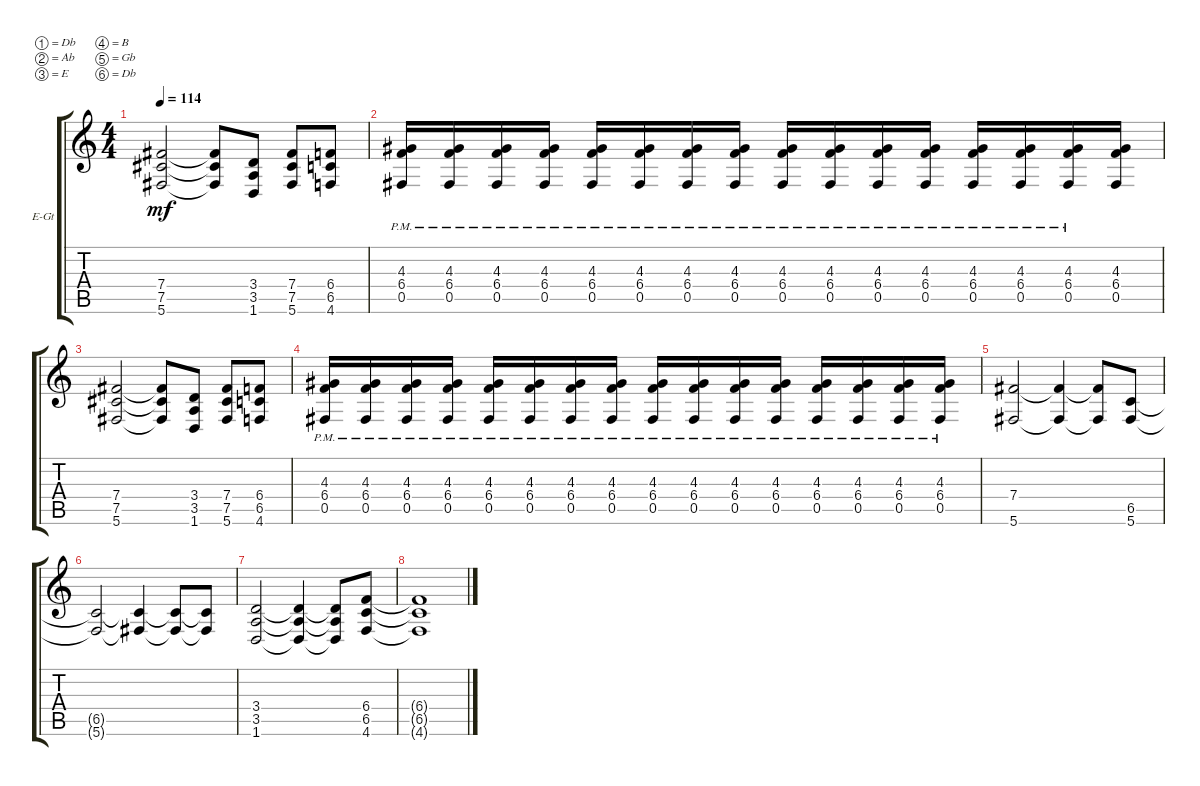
\defaultSystemsLayout 4
\bracketExtendMode groupsimilarinstruments
\firstSystemTrackNameOrientation horizontal
\otherSystemsTrackNameOrientation horizontal
\track ("Electric Guitar Seth" "E-Gt") {instrument distortionguitar}
\staff {score tabs}
\tuning (Db4 Ab3 E3 B2 Gb2 Db2)
\ts (4 4)
\tempo 114
\clef g2
\scale
0.333333
\ks c
(5.6 7.5 7.4).2{dy mf} (7.4{t} 7.5{t} 5.6{t}).8 (1.6 3.5 3.4).8 (5.6 7.5 7.4).8 (4.6 6.5 6.4).8 |
\scale
0.333333 (4.3{pm} 6.4{pm} 0.5{pm}).16 (0.5{pm} 6.4{pm} 4.3{pm}).16 (4.3{pm} 6.4{pm} 0.5{pm}).16 (0.5{pm} 6.4{pm} 4.3{pm}).16 (4.3{pm} 6.4{pm} 0.5{pm}).16 (0.5{pm} 6.4{pm} 4.3{pm}).16 (4.3{pm} 6.4{pm} 0.5{pm}).16 (0.5{pm} 6.4{pm} 4.3{pm}).16 (4.3{pm} 6.4{pm} 0.5{pm}).16 (0.5{pm} 6.4{pm} 4.3{pm}).16 (4.3{pm} 6.4{pm} 0.5{pm}).16 (0.5{pm} 6.4{pm} 4.3{pm}).16 (4.3{pm} 6.4{pm} 0.5{pm}).16 (0.5{pm} 6.4{pm} 4.3{pm}).16 (4.3{pm} 6.4{pm} 0.5{pm}).16 (4.3 6.4 0.5).16 |
\scale
0.333333 (5.6 7.5 7.4).2 (7.4{t} 7.5{t} 5.6{t}).8 (1.6 3.5 3.4).8 (5.6 7.5 7.4).8 (4.6 6.5 6.4).8 |
\scale
0.333333 (4.3{pm} 6.4{pm} 0.5{pm}).16 (0.5{pm} 6.4{pm} 4.3{pm}).16 (4.3{pm} 6.4{pm} 0.5{pm}).16 (0.5{pm} 6.4{pm} 4.3{pm}).16 (4.3{pm} 6.4{pm} 0.5{pm}).16 (0.5{pm} 6.4{pm} 4.3{pm}).16 (4.3{pm} 6.4{pm} 0.5{pm}).16 (0.5{pm} 6.4{pm} 4.3{pm}).16 (4.3{pm} 6.4{pm} 0.5{pm}).16 (0.5{pm} 6.4{pm} 4.3{pm}).16 (4.3{pm} 6.4{pm} 0.5{pm}).16 (0.5{pm} 6.4{pm} 4.3{pm}).16 (4.3{pm} 6.4{pm} 0.5{pm}).16 (0.5{pm} 6.4{pm} 4.3{pm}).16 (4.3{pm} 6.4{pm} 0.5{pm}).16 (0.5{pm} 6.4{pm} 4.3{pm}).16 |
\scale
0.333333 (5.6 7.4).2 (7.4{t} 5.6{t}).4 (7.4{t} 5.6{t}).8 (5.6 6.5).8 |
\scale
0.333333 (5.6{t} 6.5{t}).2 (6.5{t} 5.6{t}).4 (5.6{t} 6.5{t}).8 (6.5{t} 5.6{t}).8 |
\scale
0.333333 (1.6 3.5 3.4).2 (1.6{t} 3.5{t} 3.4{t}).4 (3.4{t} 3.5{t} 1.6{t}).8 (4.6 6.5 6.4).8 |
\scale
0.333333 (4.6{t} 6.5{t} 6.4{t}).1
